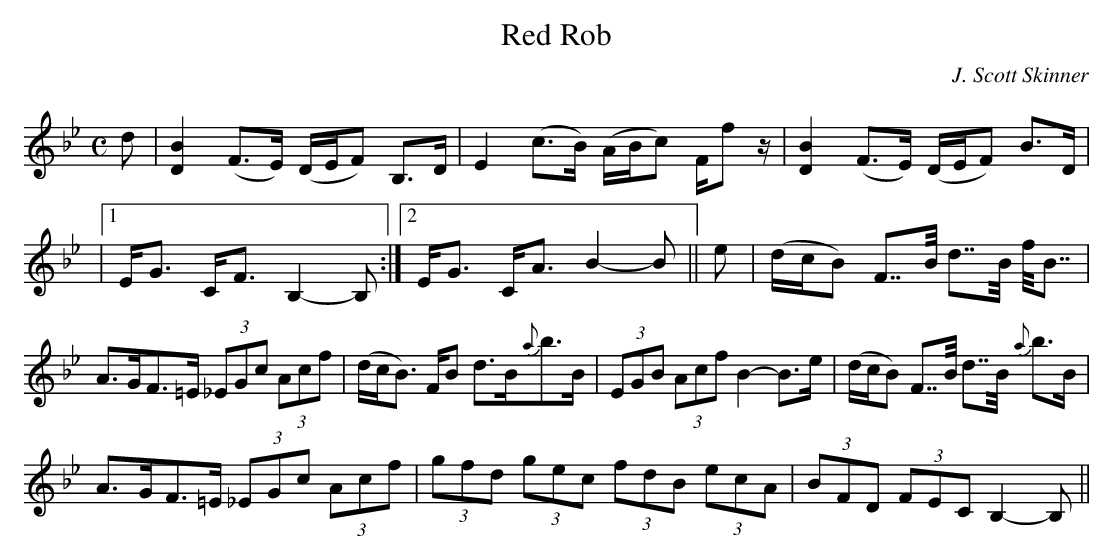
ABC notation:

X:1
T:Red Rob
C:J. Scott Skinner
M:C
L:1/8
K:Bb
d|[D2B2] (F>E) (D/E/F) B,>D|E2 (c>B) (A/B/c) F/fz/|[D2B2] (F>E) (D/E/F) B>D|
|1 E<G C<F B,2-B,:|2 E<G C<A B2-B||e|(d/c/B) F>>B d>>B f<<B|
A>GF>=E (3_EGc (3Acf|(d/c/B) >FB d>B{a}b>B|(3EGB (3Acf B2-B>e|(d/c/B) F>>B d>>B {a}b>B|
A>GF>=E (3_EGc (3Acf|(3gfd (3gec (3fdB (3ecA|(3BFD (3FEC B,2-B,||
